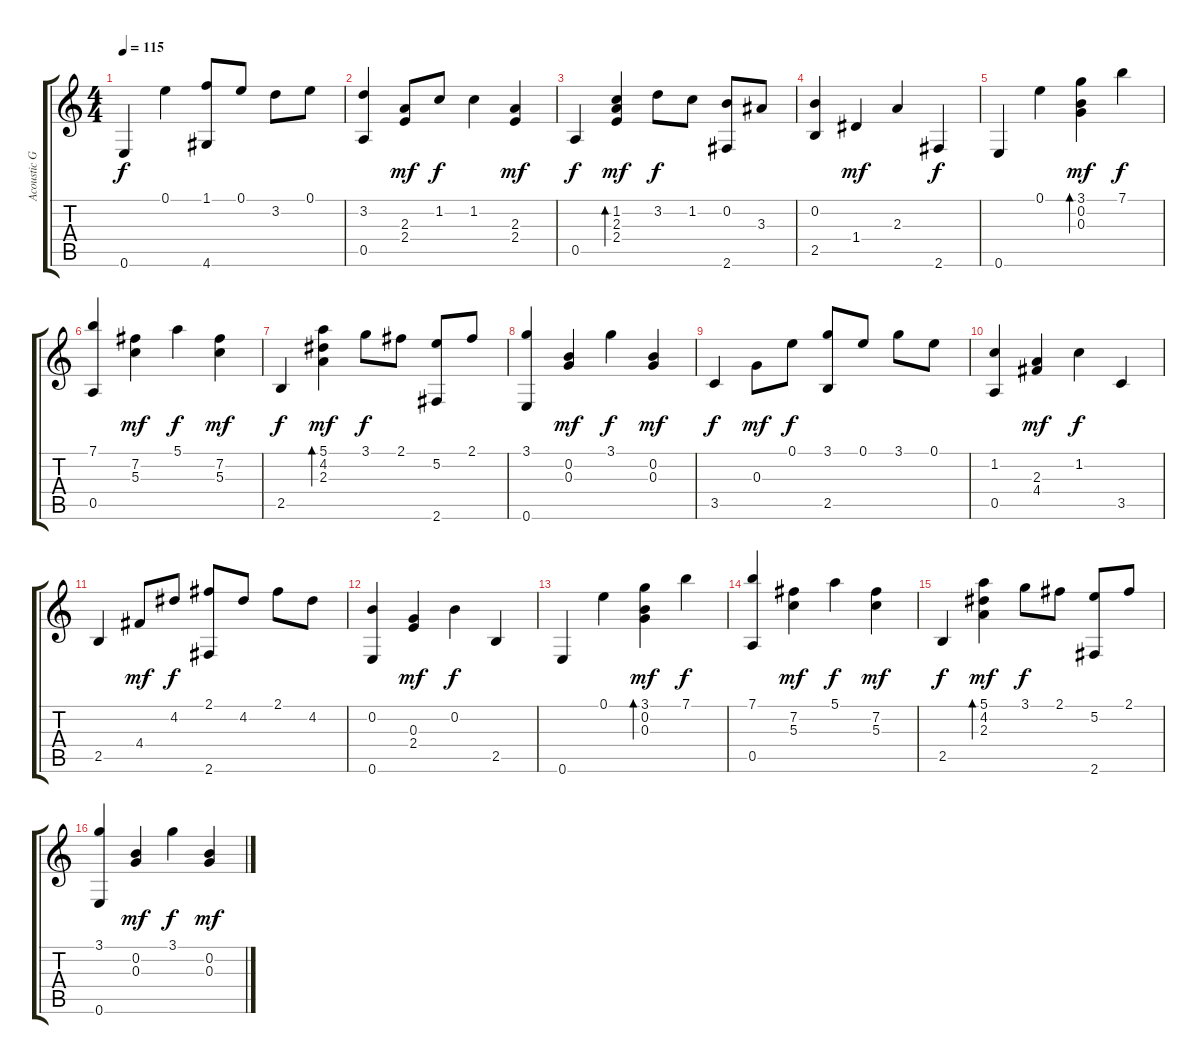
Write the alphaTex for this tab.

\track ("Acoustic Guitar" "Acoustic G") {instrument acousticguitarnylon}
\staff {score tabs}
\tuning (E4 B3 G3 D3 A2 E2) {hide}
\ts (4 4)
\tempo 115
\clef g2
\ks c
0.6.4{dy f} 0.1.4 (1.1 4.6).8 0.1.8 3.2.8 0.1.8 |
(3.2 0.5).4 (2.3 2.4).8{dy mf} 1.2.8{dy f} 1.2.4 (2.3 2.4).4{dy mf} |
0.5.4{dy f} (1.2 2.3 2.4).4{bd 120 dy mf} 3.2.8{dy f} 1.2.8 (0.2 2.6).8 3.3.8 |
(0.2 2.5).4 1.4.4{dy mf} 2.3.4 2.6.4{dy f} |
0.6.4 0.1.4 (3.1 0.2 0.3).4{bd 120 dy mf} 7.1.4{dy f} |
(7.1 0.5).4 (7.2 5.3).4{dy mf} 5.1.4{dy f} (7.2 5.3).4{dy mf} |
2.5.4{dy f} (5.1 4.2 2.3).4{bd 120 dy mf} 3.1.8{dy f} 2.1.8 (5.2 2.6).8 2.1.8 |
(3.1 0.6).4 (0.2 0.3).4{dy mf} 3.1.4{dy f} (0.2 0.3).4{dy mf} |
3.5.4{dy f} 0.3.8{dy mf} 0.1.8{dy f} (3.1 2.5).8 0.1.8 3.1.8 0.1.8 |
(1.2 0.5).4 (2.3 4.4).4{dy mf} 1.2.4{dy f} 3.5.4 |
2.5.4 4.4.8{dy mf} 4.2.8{dy f} (2.1 2.6).8 4.2.8 2.1.8 4.2.8 |
(0.2 0.6).4 (0.3 2.4).4{dy mf} 0.2.4{dy f} 2.5.4 |
0.6.4 0.1.4 (3.1 0.2 0.3).4{bd 120 dy mf} 7.1.4{dy f} |
(7.1 0.5).4 (7.2 5.3).4{dy mf} 5.1.4{dy f} (7.2 5.3).4{dy mf} |
2.5.4{dy f} (5.1 4.2 2.3).4{bd 120 dy mf} 3.1.8{dy f} 2.1.8 (5.2 2.6).8 2.1.8 |
(3.1 0.6).4 (0.2 0.3).4{dy mf} 3.1.4{dy f} (0.2 0.3).4{dy mf}
